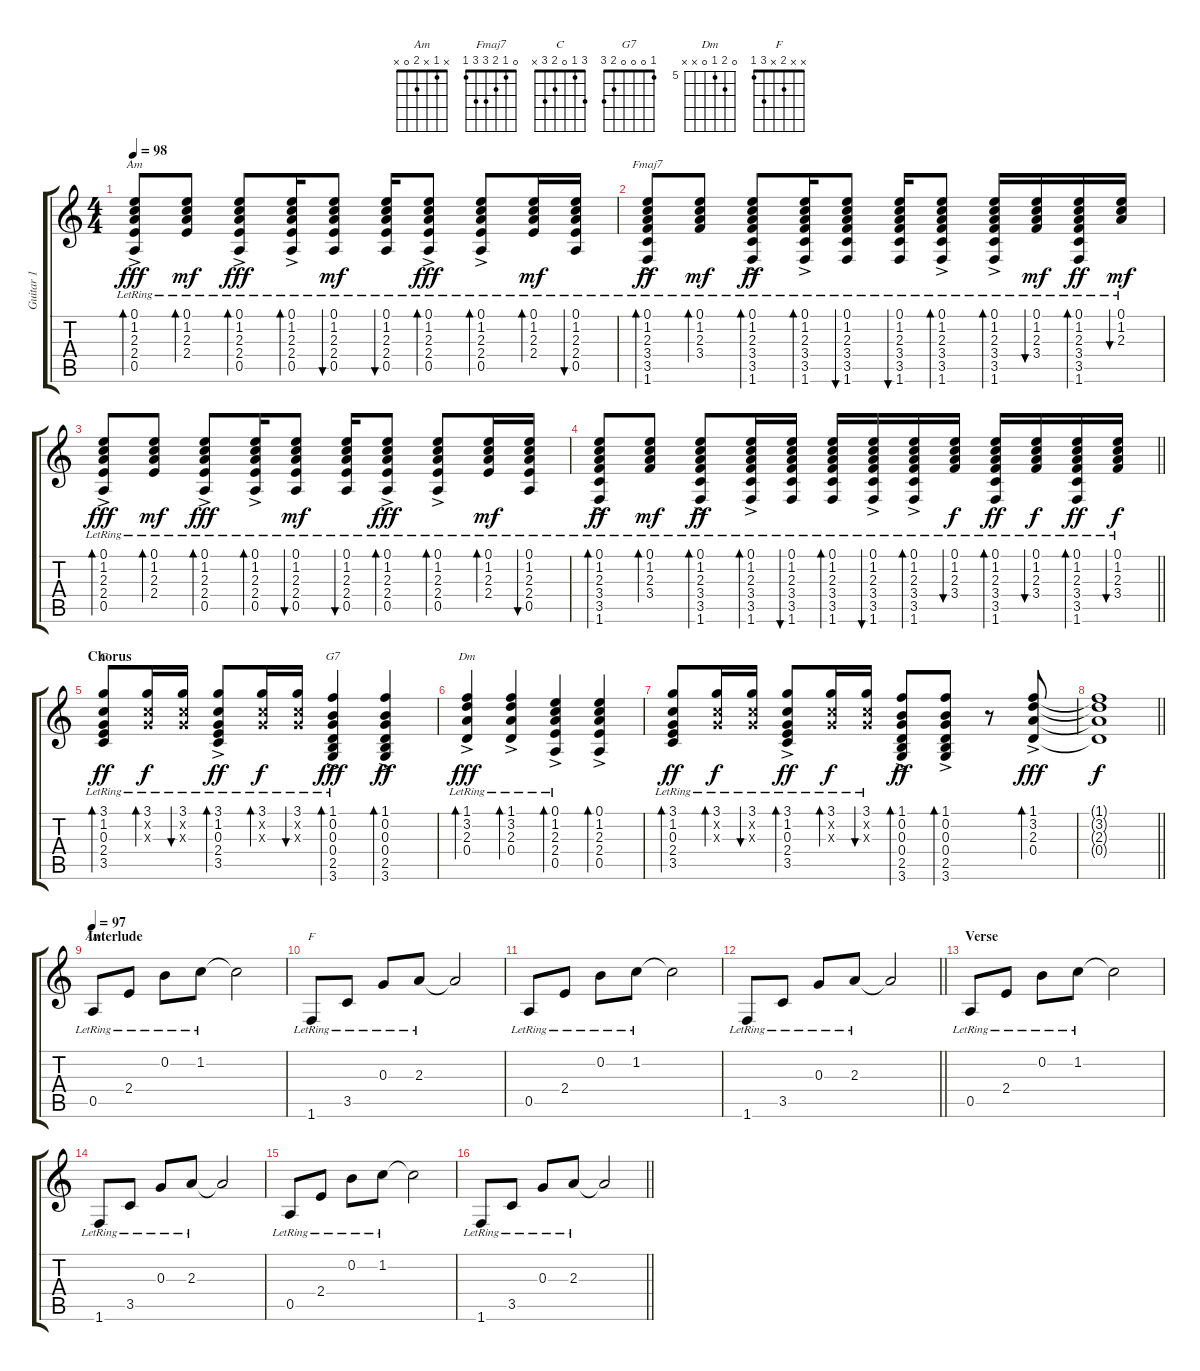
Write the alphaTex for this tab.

\track ("Guitar 1" "Guitar 1") {instrument electricguitarclean}
\staff {score tabs}
\tuning (E4 B3 G3 D3 A2 E2) {hide}
\chord ("Am" 0 1 2 2 0 x)
\chord ("Fmaj7" 0 1 2 3 3 1)
\chord ("C" 3 1 0 2 3 x)
\chord ("G7" 1 0 0 0 2 3)
\chord ("Dm" 0 6 5 0 x x) {firstfret 5}
\chord ("Am" x 1 x 2 0 x)
\chord ("F" x x 2 x 3 1)
\ts (4 4)
\tempo 98
\clef g2
\ks c
(0.1{ac lr} 1.2{ac lr} 2.3{ac lr} 2.4{ac lr} 0.5{ac lr}).8{bd 30 ch "Am" dy fff} (0.1{lr} 1.2{lr} 2.3{lr} 2.4).8{bd 30 dy mf} (0.1{ac lr} 1.2{ac lr} 2.3{ac lr} 2.4{ac lr} 0.5{ac lr}).8{bd 30 dy fff} (0.1{ac lr} 1.2{ac lr} 2.3{ac lr} 2.4{ac lr} 0.5{ac lr}).16{bd 30} (0.1{lr} 1.2{lr} 2.3{lr} 2.4 0.5).8{bu 30 dy mf} (0.1{lr} 1.2{lr} 2.3{lr} 2.4{lr} 0.5{lr}).16{bu 30} (0.1{ac lr} 1.2{ac lr} 2.3{ac lr} 2.4{ac lr} 0.5{ac lr}).8{bd 30 dy fff} (0.1{ac lr} 1.2{ac lr} 2.3{ac lr} 2.4{ac lr} 0.5{ac lr}).8{bd 30} (0.1{lr} 1.2{lr} 2.3{lr} 2.4).16{bd 30 dy mf} (0.1{lr} 1.2{lr} 2.3{lr} 2.4{lr} 0.5{lr}).16{bu 30} |
(0.1{ac lr} 1.2{ac lr} 2.3{ac lr} 3.4{ac lr} 3.5{ac lr} 1.6).8{bd 30 ch "Fmaj7" dy ff} (0.1{lr} 1.2{lr} 2.3{lr} 3.4).8{bd 30 dy mf} (0.1{ac lr} 1.2{ac lr} 2.3{ac lr} 3.4{ac lr} 3.5{ac lr} 1.6).8{bd 30 dy ff} (0.1{ac lr} 1.2{ac lr} 2.3{ac lr} 3.4{ac lr} 3.5{ac lr} 1.6).16{bd 30} (0.1{lr} 1.2{lr} 2.3{lr} 3.4 3.5 1.6).8{bu 30} (0.1{lr} 1.2{lr} 2.3{lr} 3.4{lr} 3.5{lr} 1.6).16{bu 30} (0.1{ac lr} 1.2{ac lr} 2.3{ac lr} 3.4{ac lr} 3.5{ac lr} 1.6).8{bd 30} (0.1{ac lr} 1.2{ac lr} 2.3{ac lr} 3.4{ac lr} 3.5{ac lr} 1.6).16{bd 30} (0.1{lr} 1.2{lr} 2.3{lr} 3.4{lr}).16{bu 30 dy mf} (0.1{lr} 1.2{lr} 2.3{lr} 3.4{lr} 3.5{lr} 1.6{lr}).16{bd 30 dy ff} (0.1{lr} 1.2{lr} 2.3{lr}).16{bu 30 dy mf} |
(0.1{ac lr} 1.2{ac lr} 2.3{ac lr} 2.4{ac lr} 0.5{ac lr}).8{bd 30 dy fff} (0.1{lr} 1.2{lr} 2.3{lr} 2.4).8{bd 30 dy mf} (0.1{ac lr} 1.2{ac lr} 2.3{ac lr} 2.4{ac lr} 0.5{ac lr}).8{bd 30 dy fff} (0.1{ac lr} 1.2{ac lr} 2.3{ac lr} 2.4{ac lr} 0.5{ac lr}).16{bd 30} (0.1{lr} 1.2{lr} 2.3{lr} 2.4 0.5).8{bu 30 dy mf} (0.1{lr} 1.2{lr} 2.3{lr} 2.4{lr} 0.5{lr}).16{bu 30} (0.1{ac lr} 1.2{ac lr} 2.3{ac lr} 2.4{ac lr} 0.5{ac lr}).8{bd 30 dy fff} (0.1{ac lr} 1.2{ac lr} 2.3{ac lr} 2.4{ac lr} 0.5{ac lr}).8{bd 30} (0.1{lr} 1.2{lr} 2.3{lr} 2.4).16{bd 30 dy mf} (0.1{lr} 1.2{lr} 2.3{lr} 2.4{lr} 0.5{lr}).16{bu 30} |
\barLineRight lightlight
(0.1{ac lr} 1.2{ac lr} 2.3{ac lr} 3.4{ac lr} 3.5{ac lr} 1.6).8{bd 30 dy ff} (0.1{lr} 1.2{lr} 2.3{lr} 3.4).8{bd 30 dy mf} (0.1{ac lr} 1.2{ac lr} 2.3{ac lr} 3.4{ac lr} 3.5{ac lr} 1.6).8{bd 30 dy ff} (0.1{ac lr} 1.2{ac lr} 2.3{ac lr} 3.4{ac lr} 3.5{ac lr} 1.6).16{bd 30} (0.1{lr} 1.2{lr} 2.3{lr} 3.4 3.5 1.6).16{bu 30} (0.1{lr} 1.2{lr} 2.3{lr} 3.4{lr} 3.5{lr} 1.6).16{bd 30} (0.1{ac lr} 1.2{ac lr} 2.3{ac lr} 3.4{ac lr} 3.5{ac lr} 1.6).16{bu 30} (0.1{ac lr} 1.2{ac lr} 2.3{ac lr} 3.4{ac lr} 3.5{ac lr} 1.6).16{bd 30} (0.1{lr} 1.2{lr} 2.3{lr} 3.4{lr}).16{bu 30 dy f} (0.1{lr} 1.2{lr} 2.3{lr} 3.4{lr} 3.5{lr} 1.6{lr}).16{bd 30 dy ff} (0.1{lr} 1.2{lr} 2.3{lr} 3.4).16{bu 30 dy f} (0.1{lr} 1.2{lr} 2.3{lr} 3.4{lr} 3.5{lr} 1.6{lr}).16{bd 30 dy ff} (0.1{lr} 1.2{lr} 2.3{lr} 3.4).16{bu 30 dy f} |
\section ("" "Chorus")
(3.1{lr} 1.2{lr} 0.3{lr} 2.4{lr} 3.5{lr}).8{bd 30 ch "C" dy ff volume 11} (3.1{lr} 1.2{x} 0.3{x}).16{bd 30 dy f} (3.1{lr} 1.2{x} 0.3{x}).16{bu 30} (3.1{ac lr} 1.2{ac lr} 0.3{ac lr} 2.4{ac lr} 3.5{ac lr}).8{bd 30 dy ff} (3.1{lr} 1.2{x} 0.3{x}).16{bd 60 dy f} (3.1{lr} 1.2{x} 0.3{x}).16{bu 60} (1.1{lr} 0.2{lr} 0.3{lr} 0.4{lr} 2.5{lr} 3.6{ac lr}).4{bd 30 ch "G7" dy fff} (1.1 0.2 0.3 0.4 2.5{ac} 3.6).4{bd 30 dy ff} |
(1.1{ac lr} 3.2{ac lr} 2.3{ac lr} 0.4{ac lr}).4{bd 30 ch "Dm" dy fff} (1.1{ac lr} 3.2{ac lr} 2.3{ac lr} 0.4{ac lr}).4{bd 30} (0.1{ac lr} 1.2{ac lr} 2.3{ac lr} 2.4{ac lr} 0.5{ac lr}).4{bd 30} (0.1{ac} 1.2{ac} 2.3{ac} 2.4{ac} 0.5{ac}).4{bd 30} |
(3.1{lr} 1.2{lr} 0.3{lr} 2.4{lr} 3.5{lr}).8{bd 30 dy ff} (3.1{lr} 1.2{x} 0.3{x}).16{bd 30 dy f} (3.1{lr} 1.2{x} 0.3{x}).16{bu 30} (3.1{ac lr} 1.2{ac lr} 0.3{ac lr} 2.4{ac lr} 3.5{ac lr}).8{bd 30 dy ff} (3.1{lr} 1.2{x} 0.3{x}).16{bd 60 dy f} (3.1{lr} 1.2{x} 0.3{x}).16{bu 60} (1.1 0.2 0.3 0.4 2.5{ac} 3.6).8{bd 30 dy ff} (1.1 0.2 0.3 0.4 2.5{ac} 3.6).8{bd 30} r.8 (1.1{ac} 3.2{ac} 2.3{ac} 0.4{ac}).8{bd 30 dy fff} |
\barLineRight lightlight
(1.1{t} 3.2{t} 2.3{t} 0.4{t}).1{dy f} |
\section ("" "Interlude")
\tempo 97
0.5{lr}.8{ch "Am" volume 13} 2.4{lr}.8 0.2{lr}.8 1.2{lr}.8 1.2{t}.2 |
1.6{lr}.8{ch "F"} 3.5{lr}.8 0.3{lr}.8 2.3{lr}.8 2.3{t}.2 |
0.5{lr}.8 2.4{lr}.8 0.2{lr}.8 1.2{lr}.8 1.2{t}.2 |
\barLineRight lightlight
1.6{lr}.8 3.5{lr}.8 0.3{lr}.8 2.3{lr}.8 2.3{t}.2 |
\section ("" "Verse")
0.5{lr}.8 2.4{lr}.8 0.2{lr}.8 1.2{lr}.8 1.2{t}.2 |
1.6{lr}.8 3.5{lr}.8 0.3{lr}.8 2.3{lr}.8 2.3{t}.2 |
0.5{lr}.8 2.4{lr}.8 0.2{lr}.8 1.2{lr}.8 1.2{t}.2 |
\barLineRight lightlight
1.6{lr}.8 3.5{lr}.8 0.3{lr}.8 2.3{lr}.8 2.3{t}.2
